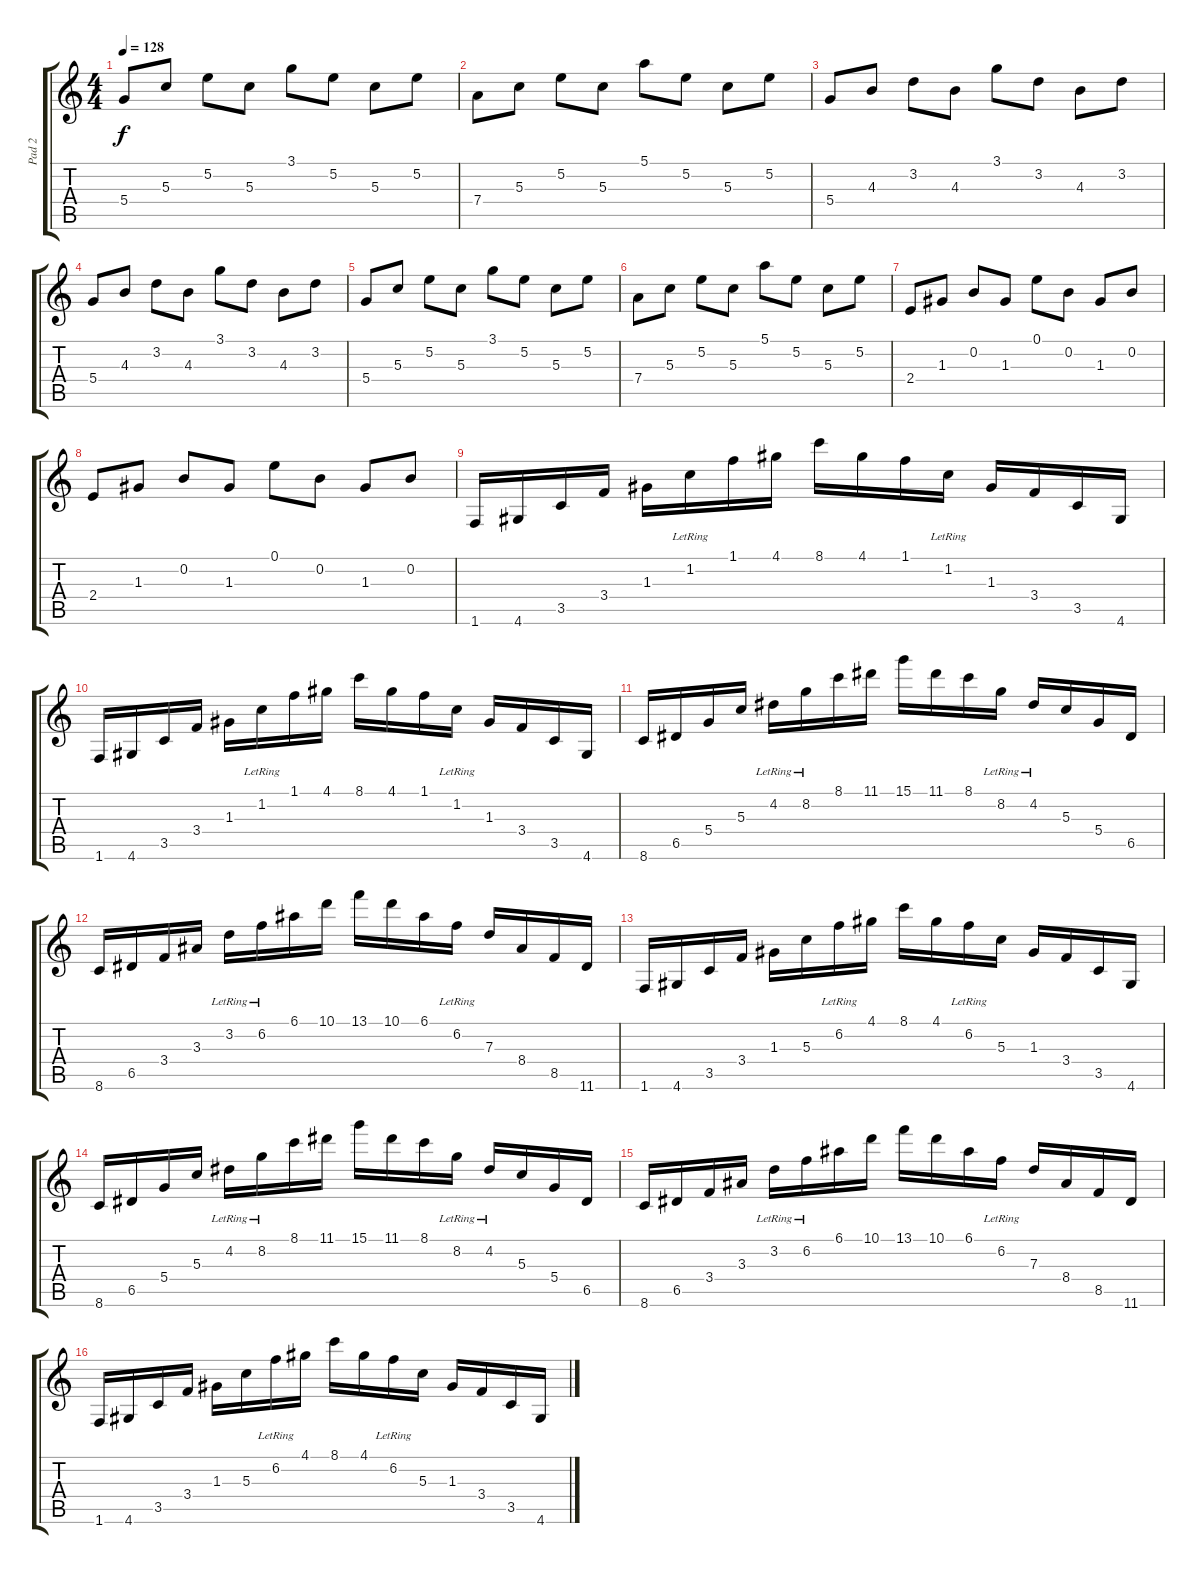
\track ("Pad 2" "Pad 2") {instrument banjo}
\staff {score tabs}
\tuning (E4 B3 G3 D3 A2 E2) {hide}
\displaytranspose 12
\ts (4 4)
\tempo 128
\clef g2
\ks c
5.4.8{dy f} 5.3.8 5.2.8 5.3.8 3.1.8 5.2.8 5.3.8 5.2.8 |
7.4.8 5.3.8 5.2.8 5.3.8 5.1.8 5.2.8 5.3.8 5.2.8 |
5.4.8 4.3.8 3.2.8 4.3.8 3.1.8 3.2.8 4.3.8 3.2.8 |
5.4.8 4.3.8 3.2.8 4.3.8 3.1.8 3.2.8 4.3.8 3.2.8 |
5.4.8 5.3.8 5.2.8 5.3.8 3.1.8 5.2.8 5.3.8 5.2.8 |
7.4.8 5.3.8 5.2.8 5.3.8 5.1.8 5.2.8 5.3.8 5.2.8 |
2.4.8 1.3.8 0.2.8 1.3.8 0.1.8 0.2.8 1.3.8 0.2.8 |
2.4.8 1.3.8 0.2.8 1.3.8 0.1.8 0.2.8 1.3.8 0.2.8 |
1.6.16{volume 8} 4.6.16 3.5.16 3.4.16 1.3.16 1.2{lr}.16 1.1.16 4.1.16 8.1.16 4.1.16 1.1.16 1.2{lr}.16 1.3.16 3.4.16 3.5.16 4.6.16 |
1.6.16 4.6.16 3.5.16 3.4.16 1.3.16 1.2{lr}.16 1.1.16 4.1.16 8.1.16 4.1.16 1.1.16 1.2{lr}.16 1.3.16 3.4.16 3.5.16 4.6.16 |
8.6.16 6.5.16 5.4.16 5.3.16 4.2{lr}.16 8.2{lr}.16 8.1.16 11.1.16 15.1.16 11.1.16 8.1.16 8.2{lr}.16 4.2{lr}.16 5.3.16 5.4.16 6.5.16 |
8.6.16 6.5.16 3.4.16 3.3.16 3.2{lr}.16 6.2{lr}.16 6.1.16 10.1.16 13.1.16 10.1.16 6.1.16 6.2{lr}.16 7.3.16 8.4.16 8.5.16 11.6.16 |
1.6.16 4.6.16 3.5.16 3.4.16 1.3.16 5.3.16 6.2{lr}.16 4.1.16 8.1.16 4.1.16 6.2{lr}.16 5.3.16 1.3.16 3.4.16 3.5.16 4.6.16 |
8.6.16 6.5.16 5.4.16 5.3.16 4.2{lr}.16 8.2{lr}.16 8.1.16 11.1.16 15.1.16 11.1.16 8.1.16 8.2{lr}.16 4.2{lr}.16 5.3.16 5.4.16 6.5.16 |
8.6.16 6.5.16 3.4.16 3.3.16 3.2{lr}.16 6.2{lr}.16 6.1.16 10.1.16 13.1.16 10.1.16 6.1.16 6.2{lr}.16 7.3.16 8.4.16 8.5.16 11.6.16 |
1.6.16 4.6.16 3.5.16 3.4.16 1.3.16 5.3.16 6.2{lr}.16 4.1.16 8.1.16 4.1.16 6.2{lr}.16 5.3.16 1.3.16 3.4.16 3.5.16 4.6.16
